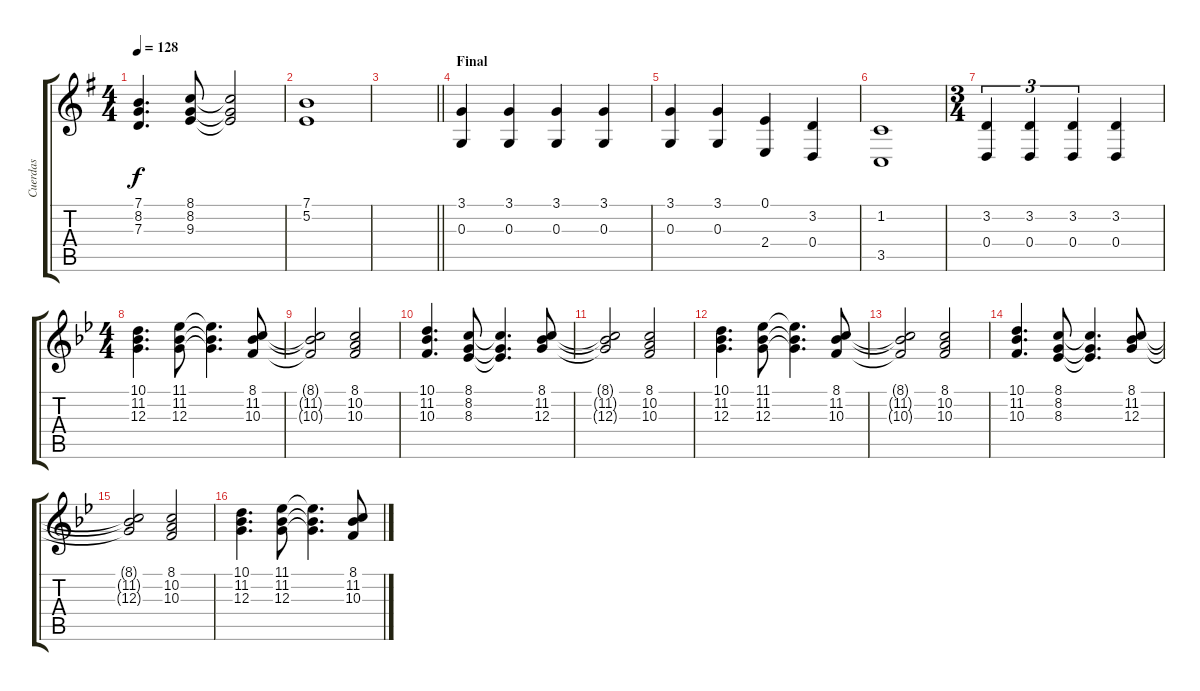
\track ("Cuerdas " "Cuerdas ") {instrument stringensemble1}
\staff {score tabs}
\tuning (E4 B3 G3 D3 A2 E2) {hide}
\ts (4 4)
\tempo 128
\clef g2
\ks g
(7.1 8.2 7.3).4{d dy f} (8.1 8.2 9.3).8 (8.1{t} 8.2{t} 9.3{t}).2 |
(7.1 5.2).1 |
\barLineRight lightlight
|
\section ("" "Final")
(3.1 0.3).4 (3.1 0.3).4 (3.1 0.3).4 (3.1 0.3).4 |
(3.1 0.3).4 (3.1 0.3).4 (0.1 2.4).4 (3.2 0.4).4 |
(1.2 3.5).1 |
\ts (3 4)
(3.2 0.4).4{tu (3 2)} (3.2 0.4).4{tu (3 2)} (3.2 0.4).4{tu (3 2)} (3.2 0.4).4 |
\ts (4 4)
\ks bb
(10.1 11.2 12.3).4{d} (11.1 11.2 12.3).8 (11.1{t} 11.2{t} 12.3{t}).4{d} (8.1 11.2 10.3).8 |
(8.1{t} 11.2{t} 10.3{t}).2 (8.1 10.2 10.3).2 |
(10.1 11.2 10.3).4{d} (8.1 8.2 8.3).8 (8.1{t} 8.2{t} 8.3{t}).4{d} (8.1 11.2 12.3).8 |
(8.1{t} 11.2{t} 12.3{t}).2 (8.1 10.2 10.3).2 |
(10.1 11.2 12.3).4{d} (11.1 11.2 12.3).8 (11.1{t} 11.2{t} 12.3{t}).4{d} (8.1 11.2 10.3).8 |
(8.1{t} 11.2{t} 10.3{t}).2 (8.1 10.2 10.3).2 |
(10.1 11.2 10.3).4{d} (8.1 8.2 8.3).8 (8.1{t} 8.2{t} 8.3{t}).4{d} (8.1 11.2 12.3).8 |
(8.1{t} 11.2{t} 12.3{t}).2 (8.1 10.2 10.3).2 |
(10.1 11.2 12.3).4{d} (11.1 11.2 12.3).8 (11.1{t} 11.2{t} 12.3{t}).4{d} (8.1 11.2 10.3).8
